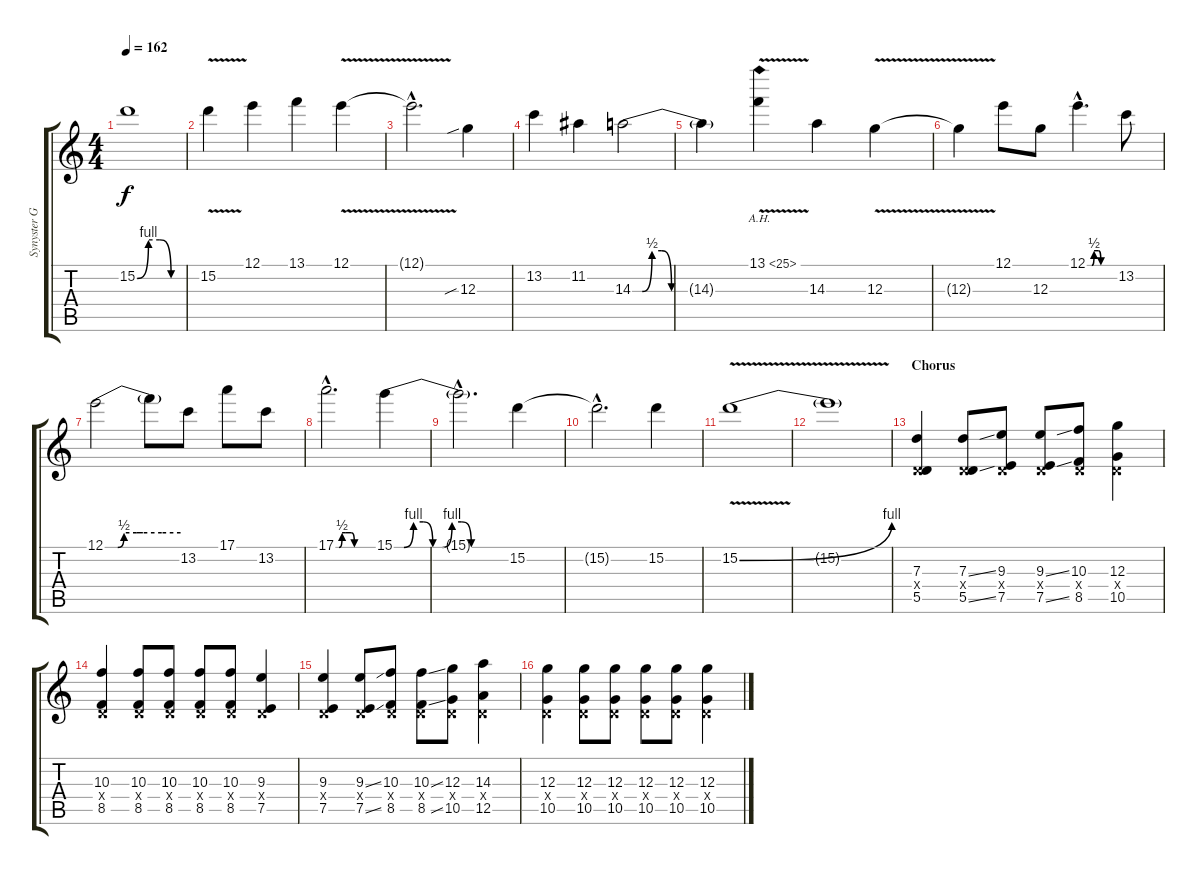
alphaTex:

\track ("Synyster Gates" "Synyster G") {instrument distortionguitar}
\staff {score tabs}
\tuning (E4 B3 G3 D3 A2 D2) {hide}
\ts (4 4)
\tempo 162
\clef g2
\ks c
15.2{be (custom 0 0 15 4 30 4 45 0 60 0)}.1{dy f} |
15.2{v}.4 12.1.4 13.1.4 12.1{v}.4 |
12.1{hac t}.2{d} 12.3{sib}.4 |
13.2.4 11.2.4 14.3{be (custom 0 0 5 0 10 2 15 2 20 0 60 0)}.2 |
14.3{t}.4 13.1{ah 12 v}.4 14.3.4 12.3{v}.4 |
12.3{t}.4 12.1.8 12.3.8 12.1{be (custom 0 0 10 0 15 2 25 2 30 0 45 0 60 0) hac}.4{d} 13.2.8 |
12.1{be (custom 0 0 10 0 15 2 25 2 30 2 45 2 60 2)}.2 12.1{t}.8 13.2.8 17.1.8 13.2.8 |
17.1{be (custom 0 0 5 0 10 2 15 2 25 2 30 0 35 0 37 0 45 0 60 0) hac}.2{d} 15.1{be (custom 0 0 5 0 10 4 15 4 20 0 25 0 30 4 35 4 40 0 45 0 50 0 56 0 60 0)}.4 |
15.1{hac t}.2{d} 15.2.4 |
15.2{hac t}.2{d} 15.2.4 |
15.2{be (bend 0 0 60 4) v}.1 |
15.2{t}.1 |
\section ("" "Chorus")
(7.3 0.4{x} 5.5).4{volume 12 instrument distortionguitar} (7.3{ss} 0.4{x} 5.5{ss}).8 (9.3 0.4{x} 7.5).8 (9.3{ss} 0.4{x} 7.5{ss}).8 (10.3 0.4{x} 8.5).8 (12.3 0.4{x} 10.5).4 |
(10.3 0.4{x} 8.5).4 (10.3 0.4{x} 8.5).8 (10.3 0.4{x} 8.5).8 (10.3 0.4{x} 8.5).8 (10.3 0.4{x} 8.5).8 (9.3 0.4{x} 7.5).4 |
(9.3 0.4{x} 7.5).4 (9.3{ss} 0.4{x} 7.5{ss}).8 (10.3 0.4{x} 8.5).8 (10.3{ss} 0.4{x} 8.5{ss}).8 (12.3 0.4{x} 10.5).8 (14.3 0.4{x} 12.5).4 |
(12.3 0.4{x} 10.5).4 (12.3 0.4{x} 10.5).8 (12.3 0.4{x} 10.5).8 (12.3 0.4{x} 10.5).8 (12.3 0.4{x} 10.5).8 (12.3 0.4{x} 10.5).4
